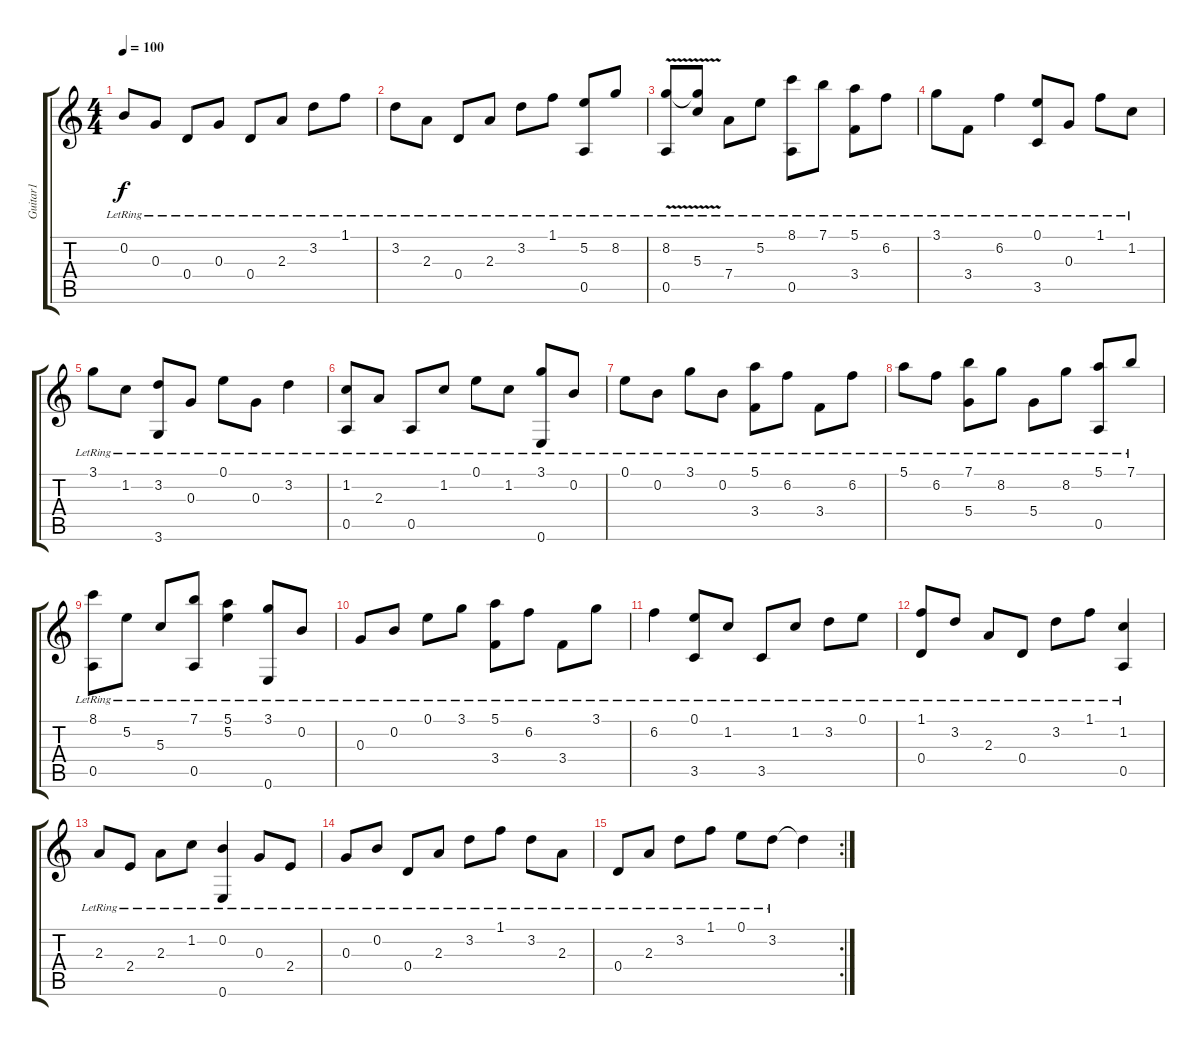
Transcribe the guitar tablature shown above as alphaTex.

\track ("Guitar1" "Guitar1") {instrument acousticguitarnylon}
\staff {score tabs}
\tuning (E4 B3 G3 D3 A2 E2) {hide}
\ts (4 4)
\tempo 100
\clef g2
\ks c
0.2{lr}.8{dy f} 0.3{lr}.8 0.4{lr}.8 0.3{lr}.8 0.4{lr}.8 2.3{lr}.8 3.2{lr}.8 1.1{lr}.8 |
3.2{lr}.8 2.3{lr}.8 0.4{lr}.8 2.3{lr}.8 3.2{lr}.8 1.1{lr}.8 (5.2{lr} 0.5{lr}).8 8.2{lr}.8 |
(8.2{v lr} 0.5{lr}).8 (8.2{t} 5.3{lr}).8 7.4{lr}.8 5.2{lr}.8 (8.1{lr} 0.5{lr}).8 7.1{lr}.8 (5.1{lr} 3.4{lr}).8 6.2{lr}.8 |
3.1{lr}.8 3.4{lr}.8 6.2{lr}.4 (0.1{lr} 3.5{lr}).8 0.3{lr}.8 1.1{lr}.8 1.2{lr}.8 |
3.1{lr}.8 1.2{lr}.8 (3.2{lr} 3.6{lr}).8 0.3{lr}.8 0.1{lr}.8 0.3{lr}.8 3.2{lr}.4 |
(1.2{lr} 0.5{lr}).8 2.3{lr}.8 0.5{lr}.8 1.2{lr}.8 0.1{lr}.8 1.2{lr}.8 (3.1{lr} 0.6{lr}).8 0.2{lr}.8 |
0.1{lr}.8 0.2{lr}.8 3.1{lr}.8 0.2{lr}.8 (5.1{lr} 3.4{lr}).8 6.2{lr}.8 3.4{lr}.8 6.2{lr}.8 |
5.1{lr}.8 6.2{lr}.8 (7.1{lr} 5.4{lr}).8 8.2{lr}.8 5.4{lr}.8 8.2{lr}.8 (5.1{lr} 0.5{lr}).8 7.1{lr}.8 |
(8.1{lr} 0.5{lr}).8 5.2{lr}.8 5.3{lr}.8 (7.1{lr} 0.5{lr}).8 (5.1{lr} 5.2{lr}).4 (3.1{lr} 0.6{lr}).8 0.2{lr}.8 |
0.3{lr}.8 0.2{lr}.8 0.1{lr}.8 3.1{lr}.8 (5.1{lr} 3.4{lr}).8 6.2{lr}.8 3.4{lr}.8 3.1{lr}.8 |
6.2{lr}.4 (0.1{lr} 3.5{lr}).8 1.2{lr}.8 3.5{lr}.8 1.2{lr}.8 3.2{lr}.8 0.1{lr}.8 |
(1.1{lr} 0.4{lr}).8 3.2{lr}.8 2.3{lr}.8 0.4{lr}.8 3.2{lr}.8 1.1{lr}.8 (1.2{lr} 0.5{lr}).4 |
2.3{lr}.8 2.4{lr}.8 2.3{lr}.8 1.2{lr}.8 (0.2{lr} 0.6{lr}).4 0.3{lr}.8 2.4{lr}.8 |
0.3{lr}.8 0.2{lr}.8 0.4{lr}.8 2.3{lr}.8 3.2{lr}.8 1.1{lr}.8 3.2{lr}.8 2.3{lr}.8 |
\rc 2
0.4{lr}.8 2.3{lr}.8 3.2{lr}.8 1.1{lr}.8 0.1{lr}.8 3.2{lr}.8 3.2{t}.4
